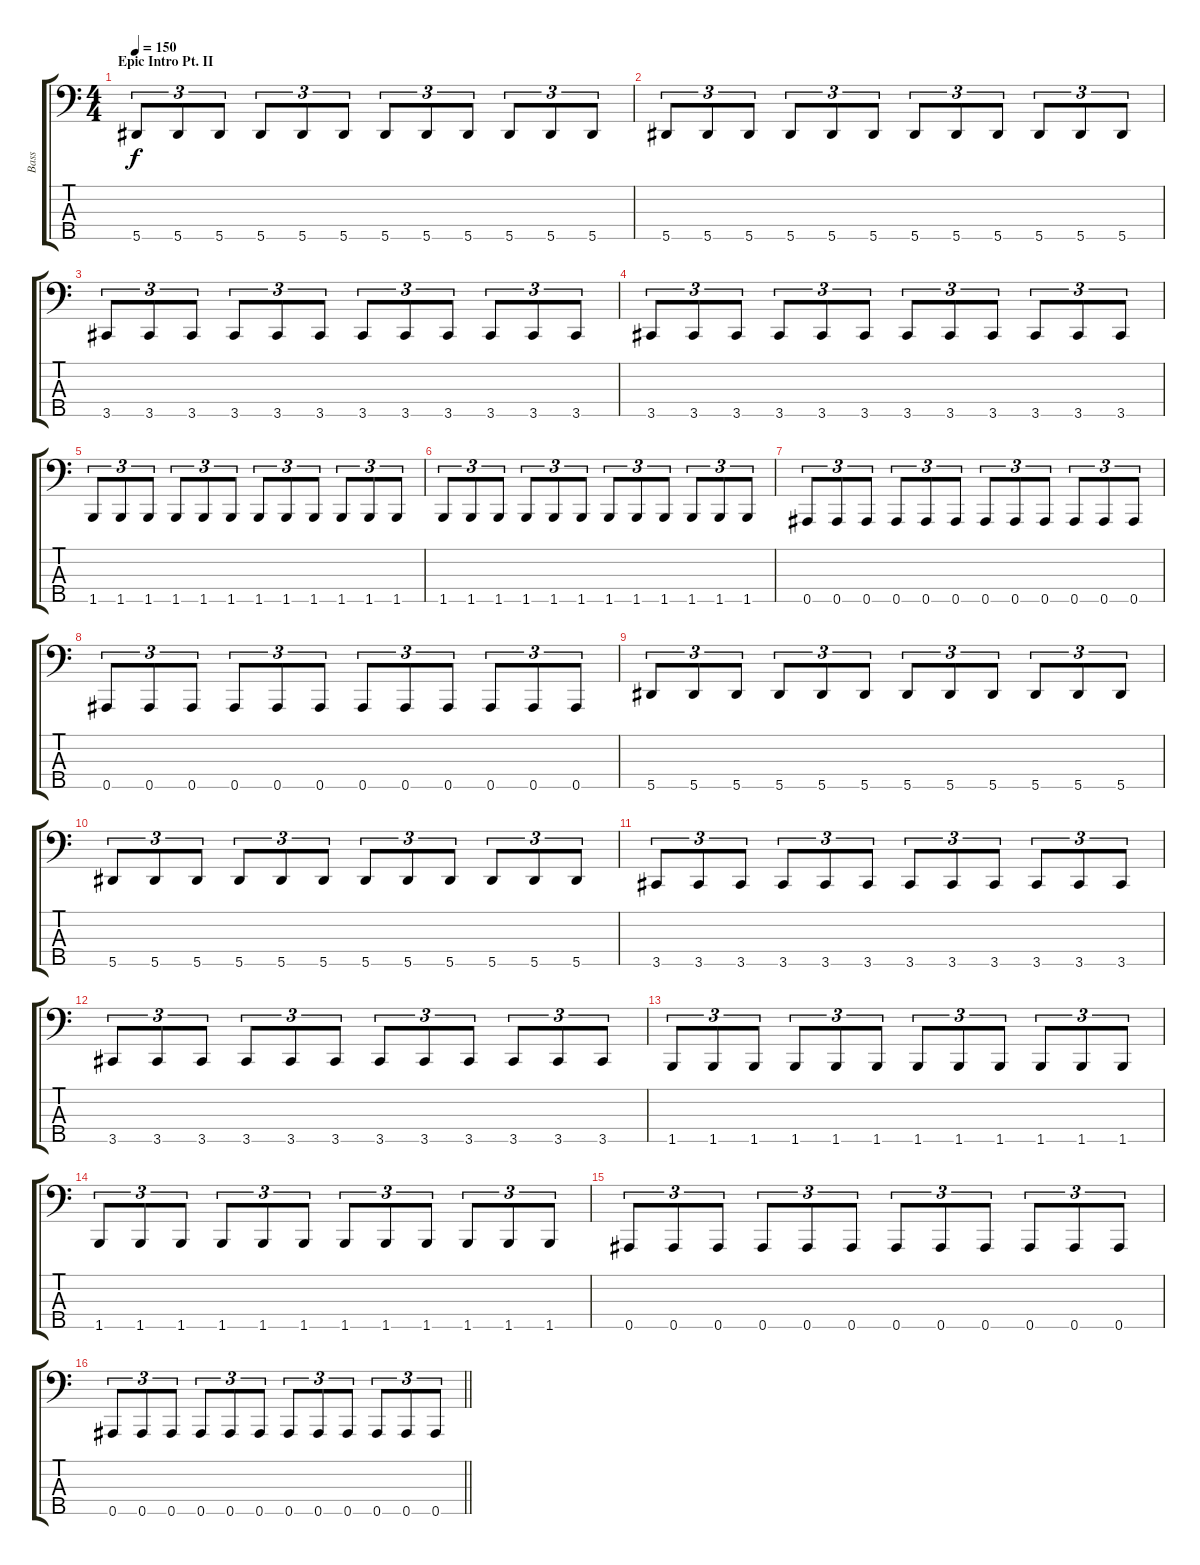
\track ("Bass" "Bass") {instrument electricbasspick}
\staff {score tabs}
\tuning (Gb2 Db2 Ab1 Eb1 Bb0) {hide}
\ts (4 4)
\section ("" "Epic Intro Pt. II")
\tempo 150
\clef f4
\ks c
5.5.8{tu (3 2) dy f} 5.5.8{tu (3 2)} 5.5.8{tu (3 2)} 5.5.8{tu (3 2)} 5.5.8{tu (3 2)} 5.5.8{tu (3 2)} 5.5.8{tu (3 2)} 5.5.8{tu (3 2)} 5.5.8{tu (3 2)} 5.5.8{tu (3 2)} 5.5.8{tu (3 2)} 5.5.8{tu (3 2)} |
5.5.8{tu (3 2)} 5.5.8{tu (3 2)} 5.5.8{tu (3 2)} 5.5.8{tu (3 2)} 5.5.8{tu (3 2)} 5.5.8{tu (3 2)} 5.5.8{tu (3 2)} 5.5.8{tu (3 2)} 5.5.8{tu (3 2)} 5.5.8{tu (3 2)} 5.5.8{tu (3 2)} 5.5.8{tu (3 2)} |
3.5.8{tu (3 2)} 3.5.8{tu (3 2)} 3.5.8{tu (3 2)} 3.5.8{tu (3 2)} 3.5.8{tu (3 2)} 3.5.8{tu (3 2)} 3.5.8{tu (3 2)} 3.5.8{tu (3 2)} 3.5.8{tu (3 2)} 3.5.8{tu (3 2)} 3.5.8{tu (3 2)} 3.5.8{tu (3 2)} |
3.5.8{tu (3 2)} 3.5.8{tu (3 2)} 3.5.8{tu (3 2)} 3.5.8{tu (3 2)} 3.5.8{tu (3 2)} 3.5.8{tu (3 2)} 3.5.8{tu (3 2)} 3.5.8{tu (3 2)} 3.5.8{tu (3 2)} 3.5.8{tu (3 2)} 3.5.8{tu (3 2)} 3.5.8{tu (3 2)} |
1.5.8{tu (3 2)} 1.5.8{tu (3 2)} 1.5.8{tu (3 2)} 1.5.8{tu (3 2)} 1.5.8{tu (3 2)} 1.5.8{tu (3 2)} 1.5.8{tu (3 2)} 1.5.8{tu (3 2)} 1.5.8{tu (3 2)} 1.5.8{tu (3 2)} 1.5.8{tu (3 2)} 1.5.8{tu (3 2)} |
1.5.8{tu (3 2)} 1.5.8{tu (3 2)} 1.5.8{tu (3 2)} 1.5.8{tu (3 2)} 1.5.8{tu (3 2)} 1.5.8{tu (3 2)} 1.5.8{tu (3 2)} 1.5.8{tu (3 2)} 1.5.8{tu (3 2)} 1.5.8{tu (3 2)} 1.5.8{tu (3 2)} 1.5.8{tu (3 2)} |
0.5.8{tu (3 2)} 0.5.8{tu (3 2)} 0.5.8{tu (3 2)} 0.5.8{tu (3 2)} 0.5.8{tu (3 2)} 0.5.8{tu (3 2)} 0.5.8{tu (3 2)} 0.5.8{tu (3 2)} 0.5.8{tu (3 2)} 0.5.8{tu (3 2)} 0.5.8{tu (3 2)} 0.5.8{tu (3 2)} |
0.5.8{tu (3 2)} 0.5.8{tu (3 2)} 0.5.8{tu (3 2)} 0.5.8{tu (3 2)} 0.5.8{tu (3 2)} 0.5.8{tu (3 2)} 0.5.8{tu (3 2)} 0.5.8{tu (3 2)} 0.5.8{tu (3 2)} 0.5.8{tu (3 2)} 0.5.8{tu (3 2)} 0.5.8{tu (3 2)} |
5.5.8{tu (3 2)} 5.5.8{tu (3 2)} 5.5.8{tu (3 2)} 5.5.8{tu (3 2)} 5.5.8{tu (3 2)} 5.5.8{tu (3 2)} 5.5.8{tu (3 2)} 5.5.8{tu (3 2)} 5.5.8{tu (3 2)} 5.5.8{tu (3 2)} 5.5.8{tu (3 2)} 5.5.8{tu (3 2)} |
5.5.8{tu (3 2)} 5.5.8{tu (3 2)} 5.5.8{tu (3 2)} 5.5.8{tu (3 2)} 5.5.8{tu (3 2)} 5.5.8{tu (3 2)} 5.5.8{tu (3 2)} 5.5.8{tu (3 2)} 5.5.8{tu (3 2)} 5.5.8{tu (3 2)} 5.5.8{tu (3 2)} 5.5.8{tu (3 2)} |
3.5.8{tu (3 2)} 3.5.8{tu (3 2)} 3.5.8{tu (3 2)} 3.5.8{tu (3 2)} 3.5.8{tu (3 2)} 3.5.8{tu (3 2)} 3.5.8{tu (3 2)} 3.5.8{tu (3 2)} 3.5.8{tu (3 2)} 3.5.8{tu (3 2)} 3.5.8{tu (3 2)} 3.5.8{tu (3 2)} |
3.5.8{tu (3 2)} 3.5.8{tu (3 2)} 3.5.8{tu (3 2)} 3.5.8{tu (3 2)} 3.5.8{tu (3 2)} 3.5.8{tu (3 2)} 3.5.8{tu (3 2)} 3.5.8{tu (3 2)} 3.5.8{tu (3 2)} 3.5.8{tu (3 2)} 3.5.8{tu (3 2)} 3.5.8{tu (3 2)} |
1.5.8{tu (3 2)} 1.5.8{tu (3 2)} 1.5.8{tu (3 2)} 1.5.8{tu (3 2)} 1.5.8{tu (3 2)} 1.5.8{tu (3 2)} 1.5.8{tu (3 2)} 1.5.8{tu (3 2)} 1.5.8{tu (3 2)} 1.5.8{tu (3 2)} 1.5.8{tu (3 2)} 1.5.8{tu (3 2)} |
1.5.8{tu (3 2)} 1.5.8{tu (3 2)} 1.5.8{tu (3 2)} 1.5.8{tu (3 2)} 1.5.8{tu (3 2)} 1.5.8{tu (3 2)} 1.5.8{tu (3 2)} 1.5.8{tu (3 2)} 1.5.8{tu (3 2)} 1.5.8{tu (3 2)} 1.5.8{tu (3 2)} 1.5.8{tu (3 2)} |
0.5.8{tu (3 2)} 0.5.8{tu (3 2)} 0.5.8{tu (3 2)} 0.5.8{tu (3 2)} 0.5.8{tu (3 2)} 0.5.8{tu (3 2)} 0.5.8{tu (3 2)} 0.5.8{tu (3 2)} 0.5.8{tu (3 2)} 0.5.8{tu (3 2)} 0.5.8{tu (3 2)} 0.5.8{tu (3 2)} |
\barLineRight lightlight
0.5.8{tu (3 2)} 0.5.8{tu (3 2)} 0.5.8{tu (3 2)} 0.5.8{tu (3 2)} 0.5.8{tu (3 2)} 0.5.8{tu (3 2)} 0.5.8{tu (3 2)} 0.5.8{tu (3 2)} 0.5.8{tu (3 2)} 0.5.8{tu (3 2)} 0.5.8{tu (3 2)} 0.5.8{tu (3 2)}
